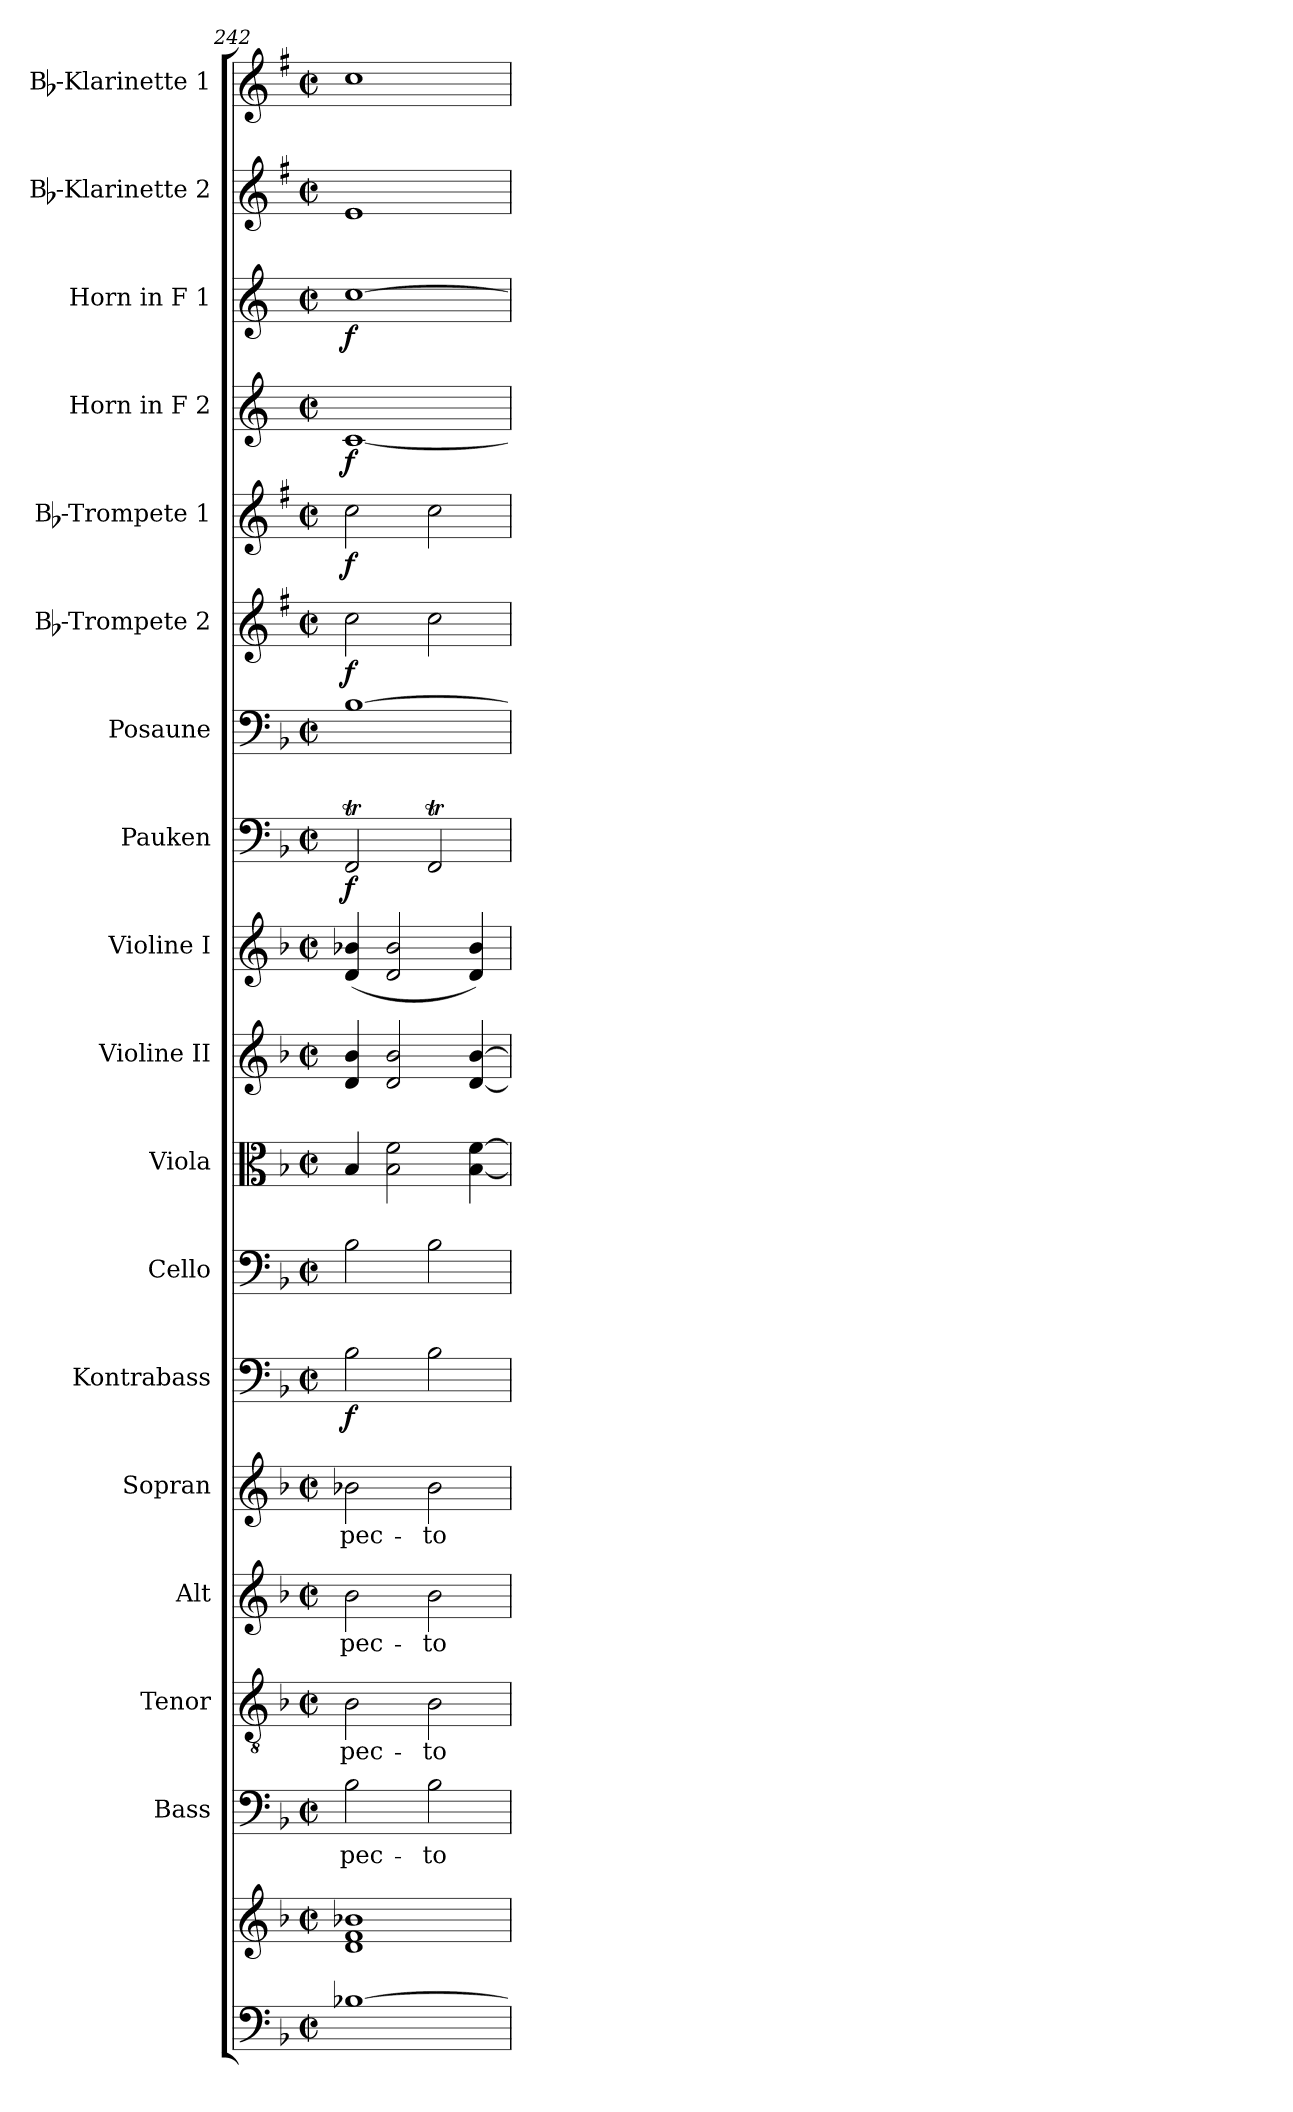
**kern	**kern	**kern	**text	**kern	**text	**kern	**text	**kern	**text	**kern	**dynam	**kern	**kern	**kern	**kern	**kern	**dynam	**kern	**kern	**dynam	**kern	**dynam	**kern	**dynam	**kern	**dynam	**kern	**kern
*part18	*part18	*part17	*part17	*part16	*part16	*part15	*part15	*part14	*part14	*part13	*part13	*part12	*part11	*part10	*part9	*part8	*part8	*part7	*part6	*part6	*part5	*part5	*part4	*part4	*part3	*part3	*part2	*part1
*staff19	*staff18	*staff17	*staff17	*staff16	*staff16	*staff15	*staff15	*staff14	*staff14	*staff13	*staff13	*staff12	*staff11	*staff10	*staff9	*staff8	*staff8	*staff7	*staff6	*staff6	*staff5	*staff5	*staff4	*staff4	*staff3	*staff3	*staff2	*staff1
*	*	*I"Bass	*	*I"Tenor	*	*I"Alt	*	*I"Sopran	*	*I"Kontrabass	*	*I"Cello	*I"Viola	*I"Violine II	*I"Violine I	*I"Pauken	*	*I"Posaune	*I"Bb-Trompete 2	*	*I"Bb-Trompete 1	*	*I"Horn in F 2	*	*I"Horn in F 1	*	*I"Bb-Klarinette 2	*I"Bb-Klarinette 1
*	*	*I'B.	*	*I'T.	*	*I'A.	*	*I'S.	*	*I'Kb.	*	*	*I'Vla.	*I'Vl. II	*I'Vl. I	*I'Pk.	*	*I'Pos.	*I'Bb Trp. 2	*	*I'Bb Trp. 1	*	*	*	*	*	*I'Bb Kl. 2	*I'Bb Kl. 1
*clefF4	*clefG2	*clefF4	*	*clefGv2	*	*clefG2	*	*clefG2	*	*clefF4	*	*clefF4	*clefC3	*clefG2	*clefG2	*clefF4	*	*clefF4	*clefG2	*	*clefG2	*	*clefG2	*	*clefG2	*	*clefG2	*clefG2
*	*	*	*	*	*	*	*	*	*	*ITrd7c12	*	*	*	*	*	*	*	*	*ITrd1c2	*	*ITrd1c2	*	*ITrd4c7	*	*ITrd4c7	*	*ITrd1c2	*ITrd1c2
*k[b-]	*k[b-]	*k[b-]	*	*k[b-]	*	*k[b-]	*	*k[b-]	*	*k[b-]	*	*k[b-]	*k[b-]	*k[b-]	*k[b-]	*k[b-]	*	*k[b-]	*k[b-]	*	*k[b-]	*	*k[b-]	*	*k[b-]	*	*k[b-]	*k[b-]
*F:	*F:	*F:	*	*F:	*	*F:	*	*F:	*	*F:	*	*F:	*F:	*F:	*F:	*F:	*	*F:	*F:	*	*F:	*	*F:	*	*F:	*	*F:	*F:
*M2/2	*M2/2	*M2/2	*	*M2/2	*	*M2/2	*	*M2/2	*	*M2/2	*	*M2/2	*M2/2	*M2/2	*M2/2	*M2/2	*	*M2/2	*M2/2	*	*M2/2	*	*M2/2	*	*M2/2	*	*M2/2	*M2/2
*met(c|)	*met(c|)	*met(c|)	*	*met(c|)	*	*met(c|)	*	*met(c|)	*	*met(c|)	*	*met(c|)	*met(c|)	*met(c|)	*met(c|)	*met(c|)	*	*met(c|)	*met(c|)	*	*met(c|)	*	*met(c|)	*	*met(c|)	*	*met(c|)	*met(c|)
=242	=242	=242	=242	=242	=242	=242	=242	=242	=242	=242	=242	=242	=242	=242	=242	=242	=242	=242	=242	=242	=242	=242	=242	=242	=242	=242	=242	=242
!	!	!	!LO:LY:b	!	!LO:LY:b	!	!LO:LY:b	!	!LO:LY:b	!	!LO:DY:b	!	!	!	!	!	!LO:DY:b	!	!	!LO:DY:b	!	!LO:DY:b	!	!LO:DY:b	!	!LO:DY:b	!	!
[1B-X	1d 1f 1b-X	2B-\	-pec-	2B-\	-pec-	2b-\	-pec-	2b-X\	-pec-	2BB-\	f	2B-\	4B-/	4d/ 4b-/	(<4d/ 4b-X/	2FFT/	f	[1B-	2b-\	f	2b-\	f	[1F	f	[1f	f	1d	1b-
.	.	.	.	.	.	.	.	.	.	.	.	.	2B-\ 2f\	2d/ 2b-/	2d/ 2b-/	.	.	.	.	.	.	.	.	.	.	.	.	.
!	!	!	!LO:LY:b	!	!LO:LY:b	!	!LO:LY:b	!	!LO:LY:b	!	!	!	!	!	!	!	!	!	!	!	!	!	!	!	!	!	!	!
.	.	2B-\	-to	2B-\	-to	2b-\	-to	2b-\	-to	2BB-\	.	2B-\	.	.	.	2FFT/	.	.	2b-\	.	2b-\	.	.	.	.	.	.	.
.	.	.	.	.	.	.	.	.	.	.	.	.	[4B-\ [4f\	[4d/ [4b-/	4d/ 4b-/)	.	.	.	.	.	.	.	.	.	.	.	.	.
=	=	=	=	=	=	=	=	=	=	=	=	=	=	=	=	=	=	=	=	=	=	=	=	=	=	=	=	=
*-	*-	*-	*-	*-	*-	*-	*-	*-	*-	*-	*-	*-	*-	*-	*-	*-	*-	*-	*-	*-	*-	*-	*-	*-	*-	*-	*-	*-
